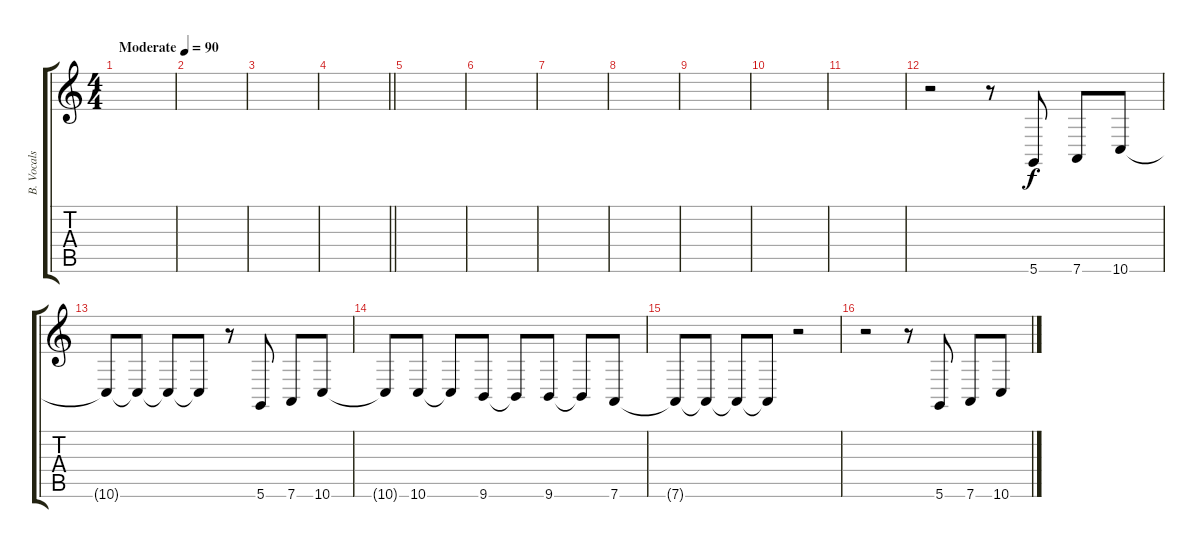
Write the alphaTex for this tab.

\track ("B. Vocals" "B. Vocals") {instrument sopranosax}
\staff {score tabs}
\tuning (E4 B3 G3 D3 A2 D2) {hide}
\ts (4 4)
\tempo (90 "Moderate")
\clef g2
\ks c
|
|
|
\barLineRight lightlight
|
\section ("" "")
|
|
|
|
|
|
|
r.2 r.8 5.6.8 7.6.8 10.6.8 |
10.6{t}.8 10.6{t}.8 10.6{t}.8 10.6{t}.8 r.8 5.6.8 7.6.8 10.6.8 |
10.6{t}.8 10.6.8 10.6{t}.8 9.6.8 9.6{t}.8 9.6.8 9.6{t}.8 7.6.8 |
7.6{t}.8 7.6{t}.8 7.6{t}.8 7.6{t}.8 r.2 |
r.2 r.8 5.6.8 7.6.8 10.6.8
